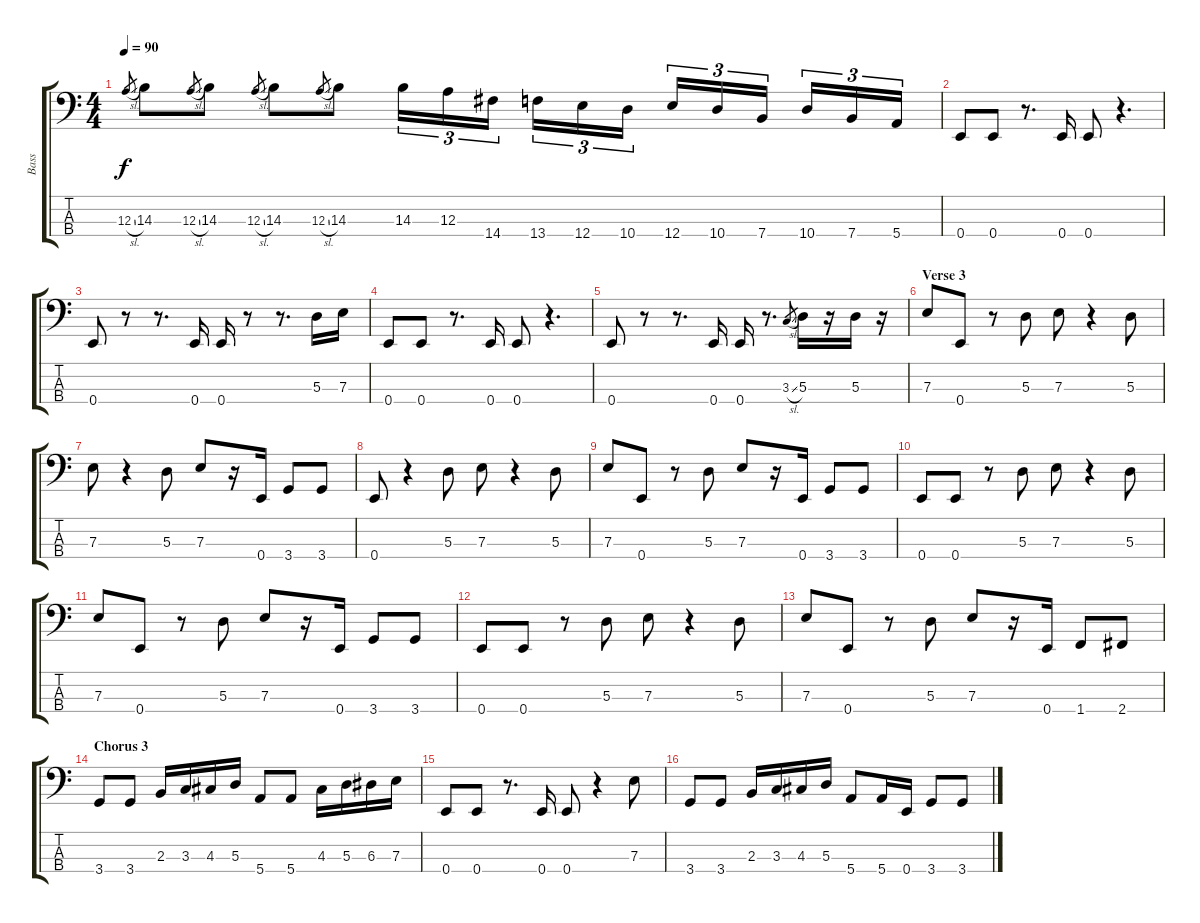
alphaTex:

\track ("Bass" "Bass") {instrument electricbassfinger}
\staff {score tabs}
\tuning (G2 D2 A1 E1) {hide}
\ts (4 4)
\tempo 90
\clef f4
\ks c
12.3{sl}.8{gr dy f} 14.3.8 12.3{sl}.8{gr} 14.3.8 12.3{sl}.8{gr} 14.3.8 12.3{sl}.8{gr} 14.3.8 14.3.16{tu (3 2)} 12.3.16{tu (3 2)} 14.4.16{tu (3 2)} 13.4.16{tu (3 2)} 12.4.16{tu (3 2)} 10.4.16{tu (3 2)} 12.4.16{tu (3 2)} 10.4.16{tu (3 2)} 7.4.16{tu (3 2)} 10.4.16{tu (3 2)} 7.4.16{tu (3 2)} 5.4.16{tu (3 2)} |
0.4.8 0.4.8 r.8{d} 0.4.16 0.4.8 r.4{d} |
0.4.8 r.8 r.8{d} 0.4.16 0.4.16 r.8 r.8{d} 5.3.16 7.3.16 |
0.4.8 0.4.8 r.8{d} 0.4.16 0.4.8 r.4{d} |
0.4.8 r.8 r.8{d} 0.4.16 0.4.16 r.8{d} 3.3{sl}.8{gr} 5.3.16 r.16 5.3.16 r.16 |
\section ("" "Verse 3")
7.3.8 0.4.8 r.8 5.3.8 7.3.8 r.4 5.3.8 |
7.3.8 r.4 5.3.8 7.3.8 r.16 0.4.16 3.4.8 3.4.8 |
0.4.8 r.4 5.3.8 7.3.8 r.4 5.3.8 |
7.3.8 0.4.8 r.8 5.3.8 7.3.8 r.16 0.4.16 3.4.8 3.4.8 |
0.4.8 0.4.8 r.8 5.3.8 7.3.8 r.4 5.3.8 |
7.3.8 0.4.8 r.8 5.3.8 7.3.8 r.16 0.4.16 3.4.8 3.4.8 |
0.4.8 0.4.8 r.8 5.3.8 7.3.8 r.4 5.3.8 |
7.3.8 0.4.8 r.8 5.3.8 7.3.8 r.16 0.4.16 1.4.8 2.4.8 |
\section ("" "Chorus 3")
3.4.8 3.4.8 2.3.16 3.3.16 4.3.16 5.3.16 5.4.8 5.4.8 4.3.16 5.3.16 6.3.16 7.3.16 |
0.4.8 0.4.8 r.8{d} 0.4.16 0.4.8 r.4 7.3.8 |
3.4.8 3.4.8 2.3.16 3.3.16 4.3.16 5.3.16 5.4.8 5.4.16 0.4.16 3.4.8 3.4.8
